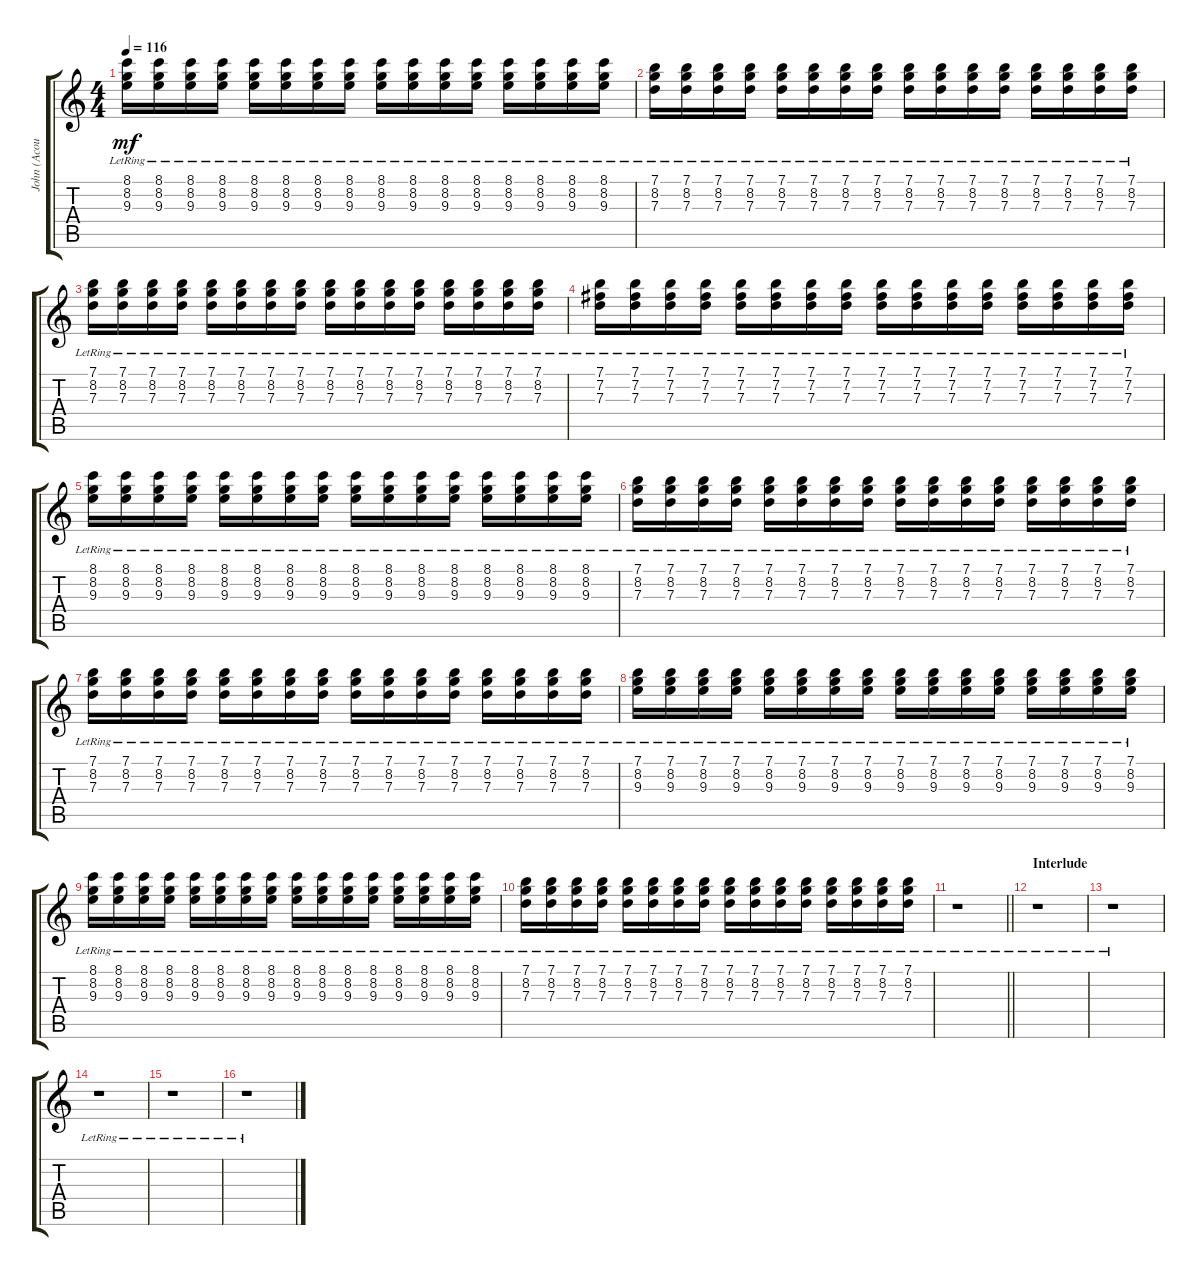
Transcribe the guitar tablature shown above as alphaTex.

\track ("John (Acoustic)" "John (Acou") {instrument acousticguitarsteel}
\staff {score tabs}
\tuning (E4 B3 G3 D3 A2 E2) {hide}
\ts (4 4)
\tempo 116
\clef g2
\ks c
(8.1{lr} 8.2{lr} 9.3{lr}).16{dy mf} (8.1{lr} 8.2{lr} 9.3{lr}).16 (8.1{lr} 8.2{lr} 9.3{lr}).16 (8.1{lr} 8.2{lr} 9.3{lr}).16 (8.1{lr} 8.2{lr} 9.3{lr}).16 (8.1{lr} 8.2{lr} 9.3{lr}).16 (8.1{lr} 8.2{lr} 9.3{lr}).16 (8.1{lr} 8.2{lr} 9.3{lr}).16 (8.1{lr} 8.2{lr} 9.3{lr}).16 (8.1{lr} 8.2{lr} 9.3{lr}).16 (8.1{lr} 8.2{lr} 9.3{lr}).16 (8.1{lr} 8.2{lr} 9.3{lr}).16 (8.1{lr} 8.2{lr} 9.3{lr}).16 (8.1{lr} 8.2{lr} 9.3{lr}).16 (8.1{lr} 8.2{lr} 9.3{lr}).16 (8.1{lr} 8.2{lr} 9.3{lr}).16 |
(7.1{lr} 8.2{lr} 7.3{lr}).16 (7.1{lr} 8.2{lr} 7.3{lr}).16 (7.1{lr} 8.2{lr} 7.3{lr}).16 (7.1{lr} 8.2{lr} 7.3{lr}).16 (7.1{lr} 8.2{lr} 7.3{lr}).16 (7.1{lr} 8.2{lr} 7.3{lr}).16 (7.1{lr} 8.2{lr} 7.3{lr}).16 (7.1{lr} 8.2{lr} 7.3{lr}).16 (7.1{lr} 8.2{lr} 7.3{lr}).16 (7.1{lr} 8.2{lr} 7.3{lr}).16 (7.1{lr} 8.2{lr} 7.3{lr}).16 (7.1{lr} 8.2{lr} 7.3{lr}).16 (7.1{lr} 8.2{lr} 7.3{lr}).16 (7.1{lr} 8.2{lr} 7.3{lr}).16 (7.1{lr} 8.2{lr} 7.3{lr}).16 (7.1{lr} 8.2{lr} 7.3{lr}).16 |
(7.1{lr} 8.2{lr} 7.3{lr}).16 (7.1{lr} 8.2{lr} 7.3{lr}).16 (7.1{lr} 8.2{lr} 7.3{lr}).16 (7.1{lr} 8.2{lr} 7.3{lr}).16 (7.1{lr} 8.2{lr} 7.3{lr}).16 (7.1{lr} 8.2{lr} 7.3{lr}).16 (7.1{lr} 8.2{lr} 7.3{lr}).16 (7.1{lr} 8.2{lr} 7.3{lr}).16 (7.1{lr} 8.2{lr} 7.3{lr}).16 (7.1{lr} 8.2{lr} 7.3{lr}).16 (7.1{lr} 8.2{lr} 7.3{lr}).16 (7.1{lr} 8.2{lr} 7.3{lr}).16 (7.1{lr} 8.2{lr} 7.3{lr}).16 (7.1{lr} 8.2{lr} 7.3{lr}).16 (7.1{lr} 8.2{lr} 7.3{lr}).16 (7.1{lr} 8.2{lr} 7.3{lr}).16 |
(7.1{lr} 7.2{lr} 7.3{lr}).16 (7.1{lr} 7.2{lr} 7.3{lr}).16 (7.1{lr} 7.2{lr} 7.3{lr}).16 (7.1{lr} 7.2{lr} 7.3{lr}).16 (7.1{lr} 7.2{lr} 7.3{lr}).16 (7.1{lr} 7.2{lr} 7.3{lr}).16 (7.1{lr} 7.2{lr} 7.3{lr}).16 (7.1{lr} 7.2{lr} 7.3{lr}).16 (7.1{lr} 7.2{lr} 7.3{lr}).16 (7.1{lr} 7.2{lr} 7.3{lr}).16 (7.1{lr} 7.2{lr} 7.3{lr}).16 (7.1{lr} 7.2{lr} 7.3{lr}).16 (7.1{lr} 7.2{lr} 7.3{lr}).16 (7.1{lr} 7.2{lr} 7.3{lr}).16 (7.1{lr} 7.2{lr} 7.3{lr}).16 (7.1{lr} 7.2{lr} 7.3{lr}).16 |
(8.1{lr} 8.2{lr} 9.3{lr}).16 (8.1{lr} 8.2{lr} 9.3{lr}).16 (8.1{lr} 8.2{lr} 9.3{lr}).16 (8.1{lr} 8.2{lr} 9.3{lr}).16 (8.1{lr} 8.2{lr} 9.3{lr}).16 (8.1{lr} 8.2{lr} 9.3{lr}).16 (8.1{lr} 8.2{lr} 9.3{lr}).16 (8.1{lr} 8.2{lr} 9.3{lr}).16 (8.1{lr} 8.2{lr} 9.3{lr}).16 (8.1{lr} 8.2{lr} 9.3{lr}).16 (8.1{lr} 8.2{lr} 9.3{lr}).16 (8.1{lr} 8.2{lr} 9.3{lr}).16 (8.1{lr} 8.2{lr} 9.3{lr}).16 (8.1{lr} 8.2{lr} 9.3{lr}).16 (8.1{lr} 8.2{lr} 9.3{lr}).16 (8.1{lr} 8.2{lr} 9.3{lr}).16 |
(7.1{lr} 8.2{lr} 7.3{lr}).16 (7.1{lr} 8.2{lr} 7.3{lr}).16 (7.1{lr} 8.2{lr} 7.3{lr}).16 (7.1{lr} 8.2{lr} 7.3{lr}).16 (7.1{lr} 8.2{lr} 7.3{lr}).16 (7.1{lr} 8.2{lr} 7.3{lr}).16 (7.1{lr} 8.2{lr} 7.3{lr}).16 (7.1{lr} 8.2{lr} 7.3{lr}).16 (7.1{lr} 8.2{lr} 7.3{lr}).16 (7.1{lr} 8.2{lr} 7.3{lr}).16 (7.1{lr} 8.2{lr} 7.3{lr}).16 (7.1{lr} 8.2{lr} 7.3{lr}).16 (7.1{lr} 8.2{lr} 7.3{lr}).16 (7.1{lr} 8.2{lr} 7.3{lr}).16 (7.1{lr} 8.2{lr} 7.3{lr}).16 (7.1{lr} 8.2{lr} 7.3{lr}).16 |
(7.1{lr} 8.2{lr} 7.3{lr}).16 (7.1{lr} 8.2{lr} 7.3{lr}).16 (7.1{lr} 8.2{lr} 7.3{lr}).16 (7.1{lr} 8.2{lr} 7.3{lr}).16 (7.1{lr} 8.2{lr} 7.3{lr}).16 (7.1{lr} 8.2{lr} 7.3{lr}).16 (7.1{lr} 8.2{lr} 7.3{lr}).16 (7.1{lr} 8.2{lr} 7.3{lr}).16 (7.1{lr} 8.2{lr} 7.3{lr}).16 (7.1{lr} 8.2{lr} 7.3{lr}).16 (7.1{lr} 8.2{lr} 7.3{lr}).16 (7.1{lr} 8.2{lr} 7.3{lr}).16 (7.1{lr} 8.2{lr} 7.3{lr}).16 (7.1{lr} 8.2{lr} 7.3{lr}).16 (7.1{lr} 8.2{lr} 7.3{lr}).16 (7.1{lr} 8.2{lr} 7.3{lr}).16 |
(7.1{lr} 8.2{lr} 9.3{lr}).16 (7.1{lr} 8.2{lr} 9.3{lr}).16 (7.1{lr} 8.2{lr} 9.3{lr}).16 (7.1{lr} 8.2{lr} 9.3{lr}).16 (7.1{lr} 8.2{lr} 9.3{lr}).16 (7.1{lr} 8.2{lr} 9.3{lr}).16 (7.1{lr} 8.2{lr} 9.3{lr}).16 (7.1{lr} 8.2{lr} 9.3{lr}).16 (7.1{lr} 8.2{lr} 9.3{lr}).16 (7.1{lr} 8.2{lr} 9.3{lr}).16 (7.1{lr} 8.2{lr} 9.3{lr}).16 (7.1{lr} 8.2{lr} 9.3{lr}).16 (7.1{lr} 8.2{lr} 9.3{lr}).16 (7.1{lr} 8.2{lr} 9.3{lr}).16 (7.1{lr} 8.2{lr} 9.3{lr}).16 (7.1{lr} 8.2{lr} 9.3{lr}).16 |
(8.1{lr} 8.2{lr} 9.3{lr}).16 (8.1{lr} 8.2{lr} 9.3{lr}).16 (8.1{lr} 8.2{lr} 9.3{lr}).16 (8.1{lr} 8.2{lr} 9.3{lr}).16 (8.1{lr} 8.2{lr} 9.3{lr}).16 (8.1{lr} 8.2{lr} 9.3{lr}).16 (8.1{lr} 8.2{lr} 9.3{lr}).16 (8.1{lr} 8.2{lr} 9.3{lr}).16 (8.1{lr} 8.2{lr} 9.3{lr}).16 (8.1{lr} 8.2{lr} 9.3{lr}).16 (8.1{lr} 8.2{lr} 9.3{lr}).16 (8.1{lr} 8.2{lr} 9.3{lr}).16 (8.1{lr} 8.2{lr} 9.3{lr}).16 (8.1{lr} 8.2{lr} 9.3{lr}).16 (8.1{lr} 8.2{lr} 9.3{lr}).16 (8.1{lr} 8.2{lr} 9.3{lr}).16 |
(7.1{lr} 8.2{lr} 7.3{lr}).16 (7.1{lr} 8.2{lr} 7.3{lr}).16 (7.1{lr} 8.2{lr} 7.3{lr}).16 (7.1{lr} 8.2{lr} 7.3{lr}).16 (7.1{lr} 8.2{lr} 7.3{lr}).16 (7.1{lr} 8.2{lr} 7.3{lr}).16 (7.1{lr} 8.2{lr} 7.3{lr}).16 (7.1{lr} 8.2{lr} 7.3{lr}).16 (7.1{lr} 8.2{lr} 7.3{lr}).16 (7.1{lr} 8.2{lr} 7.3{lr}).16 (7.1{lr} 8.2{lr} 7.3{lr}).16 (7.1{lr} 8.2{lr} 7.3{lr}).16 (7.1{lr} 8.2{lr} 7.3{lr}).16 (7.1{lr} 8.2{lr} 7.3{lr}).16 (7.1{lr} 8.2{lr} 7.3{lr}).16 (7.1{lr} 8.2{lr} 7.3{lr}).16 |
\barLineRight lightlight
r.1 |
\section ("" "Interlude")
r.1 |
r.1 |
r.1 |
r.1 |
r.1
